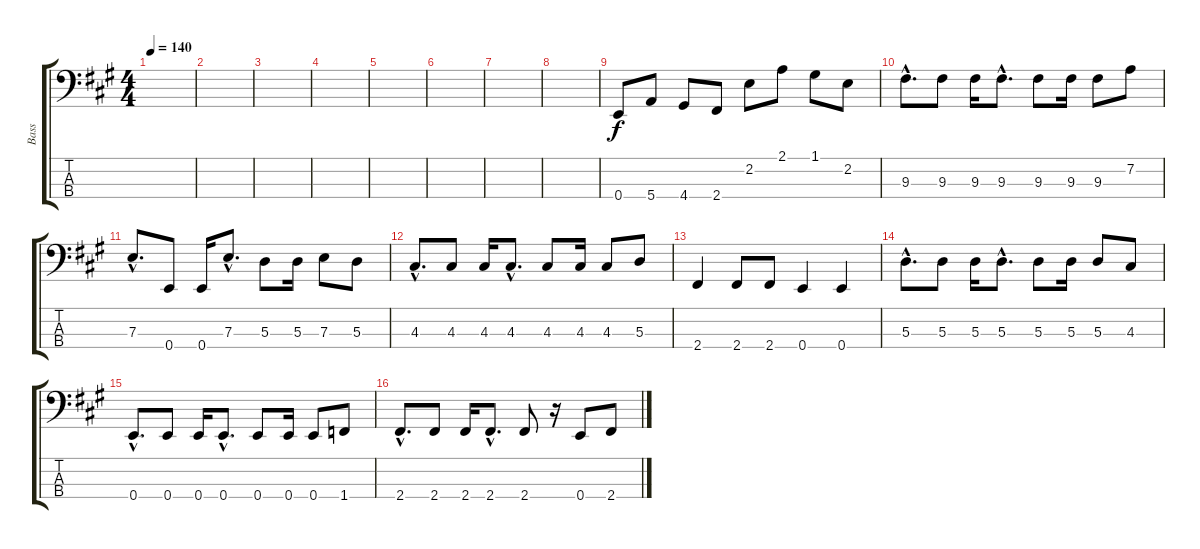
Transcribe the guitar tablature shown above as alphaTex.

\track ("Bass" "Bass") {instrument electricbassfinger}
\staff {score tabs}
\tuning (G2 D2 A1 E1) {hide}
\ts (4 4)
\tempo 140
\clef f4
\ks a
|
|
|
|
|
|
|
|
0.4.8 5.4.8 4.4.8 2.4.8 2.2.8 2.1.8 1.1.8 2.2.8 |
9.3{hac}.8{d} 9.3.8 9.3.16 9.3{hac}.8{d} 9.3.8 9.3.16 9.3.8 7.2.8 |
7.3{hac}.8{d} 0.4.8 0.4.16 7.3{hac}.8{d} 5.3.8 5.3.16 7.3.8 5.3.8 |
4.3{hac}.8{d} 4.3.8 4.3.16 4.3{hac}.8{d} 4.3.8 4.3.16 4.3.8 5.3.8 |
2.4.4 2.4.8 2.4.8 0.4.4 0.4.4 |
5.3{hac}.8{d} 5.3.8 5.3.16 5.3{hac}.8{d} 5.3.8 5.3.16 5.3.8 4.3.8 |
0.4{hac}.8{d} 0.4.8 0.4.16 0.4{hac}.8{d} 0.4.8 0.4.16 0.4.8 1.4.8 |
2.4{hac}.8{d} 2.4.8 2.4.16 2.4{hac}.8{d} 2.4.8 r.16 0.4.8 2.4.8
